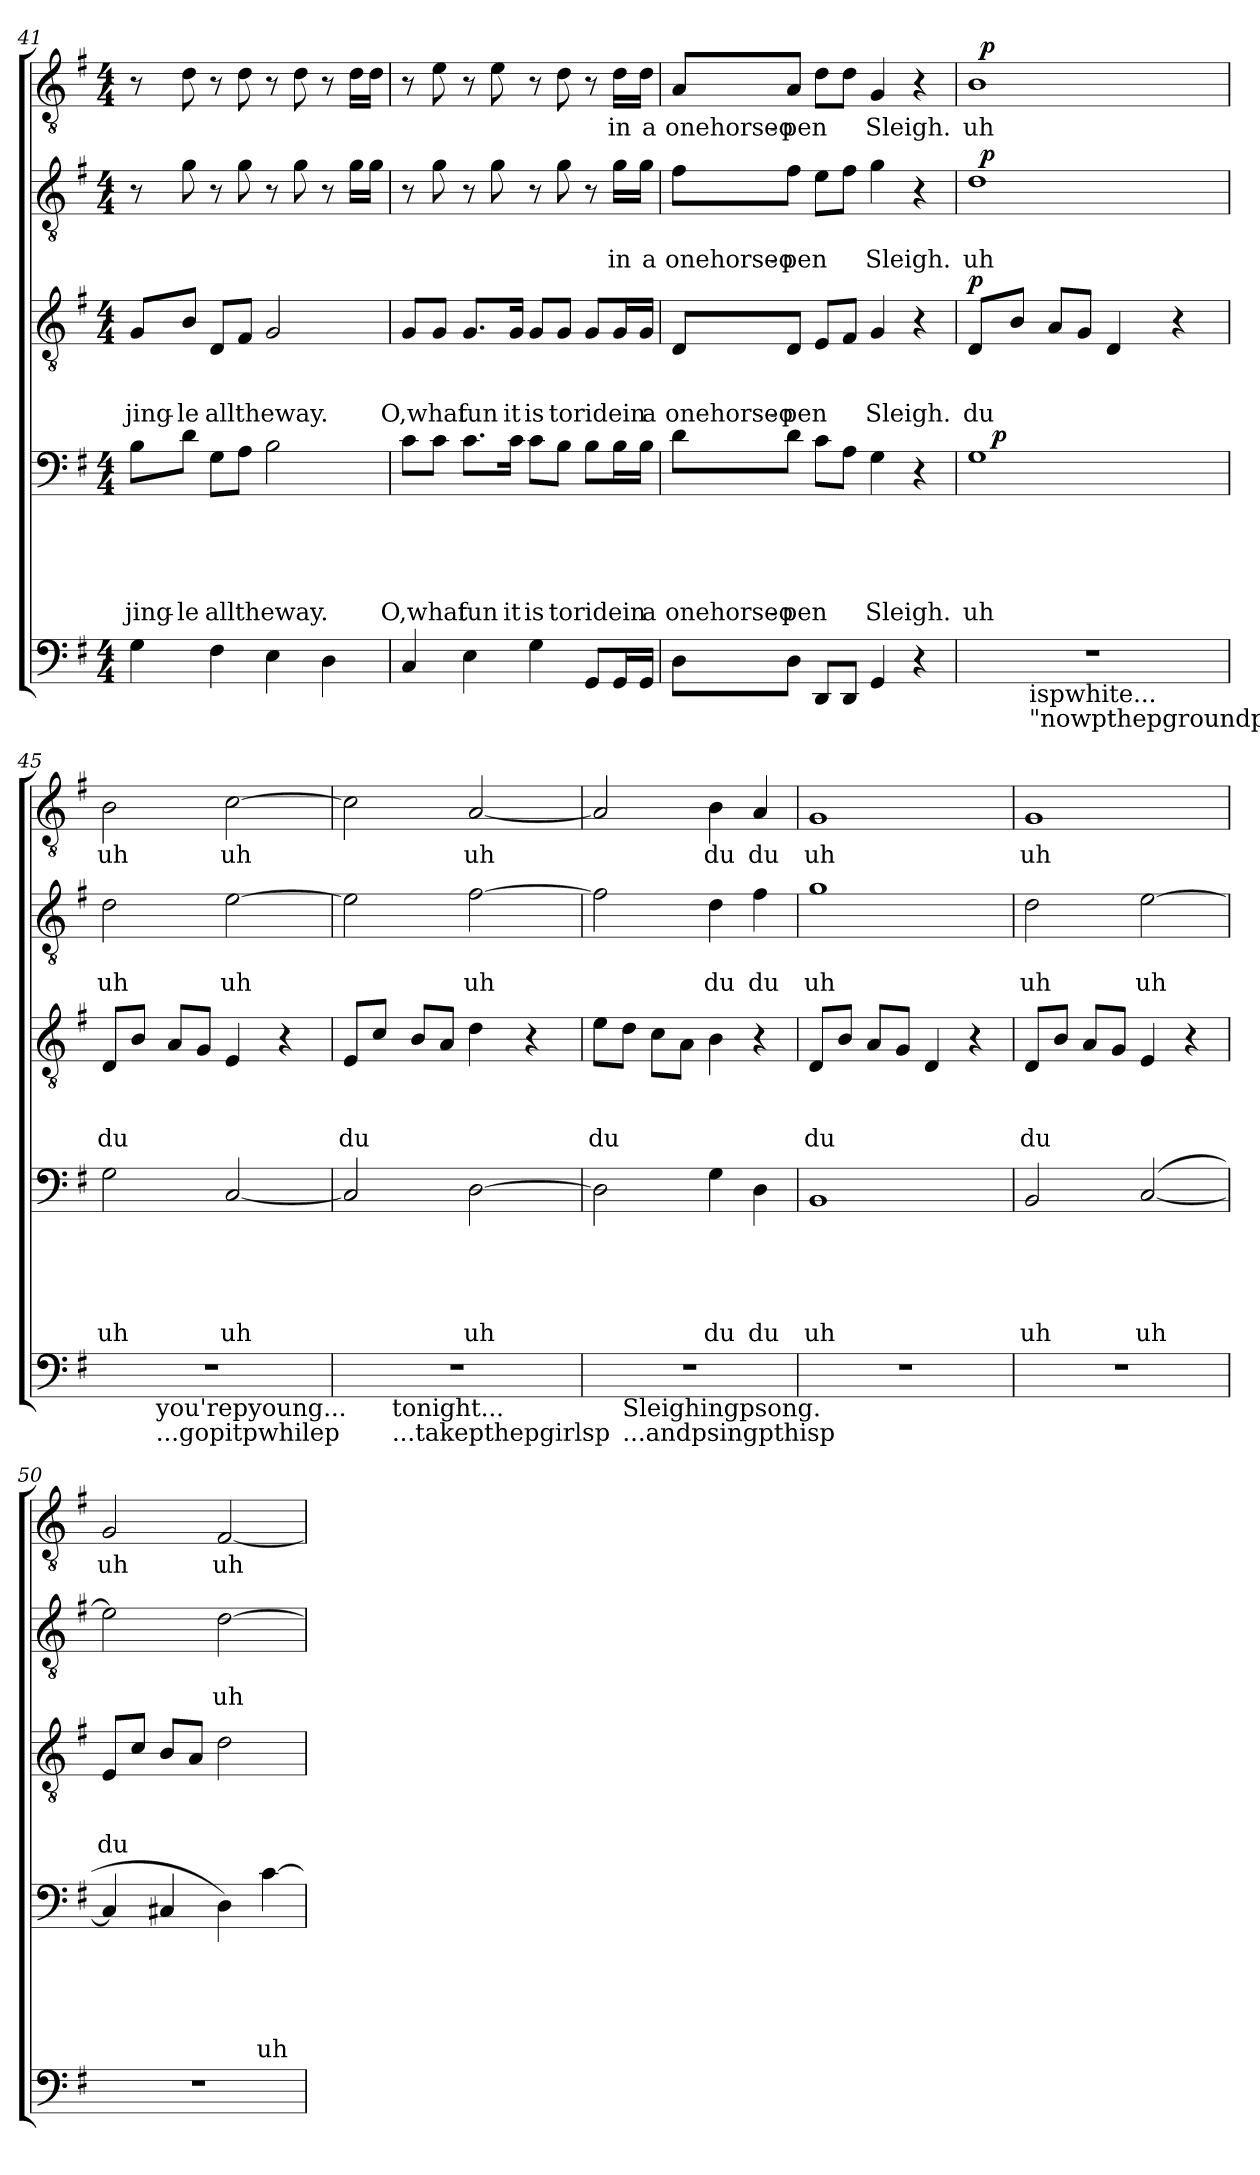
**kern	**text	**kern	**text	**text	**text	**text	**text	**dynam	**kern	**text	**text	**text	**dynam	**kern	**text	**text	**dynam	**kern	**text	**dynam
*part5	*part5	*part4	*part4	*part4	*part4	*part4	*part4	*part4	*part3	*part3	*part3	*part3	*part3	*part2	*part2	*part2	*part2	*part1	*part1	*part1
*staff5	*staff5	*staff4	*staff4	*staff4	*staff4	*staff4	*staff4	*staff4	*staff3	*staff3	*staff3	*staff3	*staff3	*staff2	*staff2	*staff2	*staff2	*staff1	*staff1	*staff1
*clefF4	*	*clefF4	*	*	*	*	*	*	*clefGv2	*	*	*	*	*clefGv2	*	*	*	*clefGv2	*	*
*k[f#]	*	*k[f#]	*	*	*	*	*	*	*k[f#]	*	*	*	*	*k[f#]	*	*	*	*k[f#]	*	*
*G:	*	*G:	*	*	*	*	*	*	*G:	*	*	*	*	*G:	*	*	*	*G:	*	*
*M4/4	*	*M4/4	*	*	*	*	*	*	*M4/4	*	*	*	*	*M4/4	*	*	*	*M4/4	*	*
=41	=41	=41	=41	=41	=41	=41	=41	=41	=41	=41	=41	=41	=41	=41	=41	=41	=41	=41	=41	=41
!	!	!	!	!	!	!	!LO:LY:b	!	!	!	!	!LO:LY:b	!	!	!	!	!	!	!	!
4G\	.	8B\L	.	.	.	.	jing-	.	8G/L	.	.	jing-	.	8r	.	.	.	8r	.	.
!	!	!	!	!	!	!	!LO:LY:b:rj	!	!	!	!	!LO:LY:b:rj	!	!	!	!	!	!	!	!
.	.	8d\J	.	.	.	.	-le	.	8B/J	.	.	-le	.	8g\	.	.	.	8d\	.	.
!	!	!	!	!	!	!	!LO:LY:b	!	!	!	!	!LO:LY:b	!	!	!	!	!	!	!	!
4F#\	.	8G\L	.	.	.	.	alltheway.	.	8D/L	.	.	alltheway.	.	8r	.	.	.	8r	.	.
.	.	8A\J	.	.	.	.	.	.	8F#/J	.	.	.	.	8g\	.	.	.	8d\	.	.
4E\	.	2B\	.	.	.	.	.	.	2G/	.	.	.	.	8r	.	.	.	8r	.	.
.	.	.	.	.	.	.	.	.	.	.	.	.	.	8g\	.	.	.	8d\	.	.
4D\	.	.	.	.	.	.	.	.	.	.	.	.	.	8r	.	.	.	8r	.	.
.	.	.	.	.	.	.	.	.	.	.	.	.	.	16g\LL	.	.	.	16d\LL	.	.
.	.	.	.	.	.	.	.	.	.	.	.	.	.	16g\JJ	.	.	.	16d\JJ	.	.
=42	=42	=42	=42	=42	=42	=42	=42	=42	=42	=42	=42	=42	=42	=42	=42	=42	=42	=42	=42	=42
!	!	!	!	!	!	!	!LO:LY:b	!	!	!	!	!LO:LY:b	!	!	!	!	!	!	!	!
4C/	.	8c\L	.	.	.	.	O,what	.	8G/L	.	.	O,what	.	8r	.	.	.	8r	.	.
.	.	8c\J	.	.	.	.	.	.	8G/J	.	.	.	.	8g\	.	.	.	8e\	.	.
!	!	!	!	!	!	!	!LO:LY:b	!	!	!	!	!LO:LY:b	!	!	!	!	!	!	!	!
4E\	.	8.c\L	.	.	.	.	fun	.	8.G/L	.	.	fun	.	8r	.	.	.	8r	.	.
.	.	.	.	.	.	.	.	.	.	.	.	.	.	8g\	.	.	.	8e\	.	.
!	!	!	!	!	!	!	!LO:LY:b	!	!	!	!	!LO:LY:b	!	!	!	!	!	!	!	!
.	.	16c\Jk	.	.	.	.	it	.	16G/Jk	.	.	it	.	.	.	.	.	.	.	.
!	!	!	!	!	!	!	!LO:LY:b	!	!	!	!	!LO:LY:b	!	!	!	!	!	!	!	!
4G\	.	8c\L	.	.	.	.	is	.	8G/L	.	.	is	.	8r	.	.	.	8r	.	.
!	!	!	!	!	!	!	!LO:LY:b	!	!	!	!	!LO:LY:b	!	!	!	!	!	!	!	!
.	.	8B\J	.	.	.	.	toridein	.	8G/J	.	.	toridein	.	8g\	.	.	.	8d\	.	.
8GG/L	.	8B\L	.	.	.	.	.	.	8G/L	.	.	.	.	8r	.	.	.	8r	.	.
!	!	!	!	!	!	!	!	!	!	!	!	!	!	!	!	!LO:LY:b	!	!	!LO:LY:b	!
16GG/L	.	16B\L	.	.	.	.	.	.	16G/L	.	.	.	.	16g\LL	.	in	.	16d\LL	in	.
!	!	!	!	!	!	!	!LO:LY:b	!	!	!	!	!LO:LY:b	!	!	!	!LO:LY:b	!	!	!LO:LY:b	!
16GG/JJ	.	16B\JJ	.	.	.	.	a	.	16G/JJ	.	.	a	.	16g\JJ	.	a	.	16d\JJ	a	.
=43	=43	=43	=43	=43	=43	=43	=43	=43	=43	=43	=43	=43	=43	=43	=43	=43	=43	=43	=43	=43
!	!	!	!	!	!	!	!LO:LY:b	!	!	!	!	!LO:LY:b	!	!	!	!LO:LY:b	!	!	!LO:LY:b	!
8D\L	.	8d\L	.	.	.	.	onehorseo-	.	8D/L	.	.	onehorseo-	.	8f#\L	.	onehorseo-	.	8A/L	onehorseo-	.
!	!	!	!	!	!	!	!LO:LY:b	!	!	!	!	!LO:LY:b	!	!	!	!LO:LY:b	!	!	!LO:LY:b	!
8D\J	.	8d\J	.	.	.	.	-pen	.	8D/J	.	.	-pen	.	8f#\J	.	-pen	.	8A/J	-pen	.
8DD/L	.	8c\L	.	.	.	.	.	.	8E/L	.	.	.	.	8e\L	.	.	.	8d\L	.	.
8DD/J	.	8A\J	.	.	.	.	.	.	8F#/J	.	.	.	.	8f#\J	.	.	.	8d\J	.	.
!	!	!	!	!	!	!	!LO:LY:b	!	!	!	!	!LO:LY:b	!	!	!	!LO:LY:b	!	!	!LO:LY:b	!
4GG/	.	4G\	.	.	.	.	Sleigh.	.	4G/	.	.	Sleigh.	.	4g\	.	Sleigh.	.	4G/	Sleigh.	.
4r	.	4r	.	.	.	.	.	.	4r	.	.	.	.	4r	.	.	.	4r	.	.
!!LO:PB:g=z
=44	=44	=44	=44	=44	=44	=44	=44	=44	=44	=44	=44	=44	=44	=44	=44	=44	=44	=44	=44	=44
!	!	!	!	!	!	!	!LO:LY:b	!	!	!	!	!LO:LY:b	!LO:DY:a	!	!	!LO:LY:b	!	!	!LO:LY:b	!
*^	*	*^	*	*	*	*	*	*	*	*	*	*	*	*^	*	*	*	*^	*	*
1r	8.ryy	.	1G	16ryy	.	.	.	.	uh	.	8D/L	.	.	du	p	1d	32ryy	.	uh	.	1B	32ryy	uh	.
!	!	!	!	!	!	!	!	!	!	!	!	!	!	!	!	!	!	!	!	!LO:DY:b	!	!	!	!LO:DY:b
.	.	.	.	.	.	.	.	.	.	.	.	.	.	.	.	.	2ryy	.	.	p	.	2ryy	.	p
!	!	!	!	!	!	!	!	!	!	!LO:DY:a	!	!	!	!	!	!	!	!	!	!	!	!	!	!
.	.	.	.	2...ryy	.	.	.	.	.	p	.	.	.	.	.	.	.	.	.	.	.	.	.	.
.	.	.	.	.	.	.	.	.	.	.	8B/J	.	.	.	.	.	.	.	.	.	.	.	.	.
!	!LO:TX:b:t=ispwhite...	!	!	!	!	!	!	!	!	!	!	!	!	!	!	!	!	!	!	!	!	!	!	!
!	!LO:TX:b:t="nowpthepgroundp	!	!	!	!	!	!	!	!	!	!	!	!	!	!	!	!	!	!	!	!	!	!	!
.	2ryy	.	.	.	.	.	.	.	.	.	.	.	.	.	.	.	.	.	.	.	.	.	.	.
.	.	.	.	.	.	.	.	.	.	.	8A/L	.	.	.	.	.	.	.	.	.	.	.	.	.
.	.	.	.	.	.	.	.	.	.	.	8G/J	.	.	.	.	.	.	.	.	.	.	.	.	.
.	.	.	.	.	.	.	.	.	.	.	4D/	.	.	.	.	.	.	.	.	.	.	.	.	.
.	.	.	.	.	.	.	.	.	.	.	.	.	.	.	.	.	4...ryy	.	.	.	.	4...ryy	.	.
.	4ryy	.	.	.	.	.	.	.	.	.	.	.	.	.	.	.	.	.	.	.	.	.	.	.
.	.	.	.	.	.	.	.	.	.	.	4r	.	.	.	.	.	.	.	.	.	.	.	.	.
.	16ryy	.	.	.	.	.	.	.	.	.	.	.	.	.	.	.	.	.	.	.	.	.	.	.
=45	=45	=45	=45	=45	=45	=45	=45	=45	=45	=45	=45	=45	=45	=45	=45	=45	=45	=45	=45	=45	=45	=45	=45	=45
!	!	!	!	!	!	!	!	!	!LO:LY:b	!	!	!	!	!LO:LY:b	!	!	!	!	!LO:LY:b	!	!	!	!LO:LY:b	!
*	*	*	*	*	*	*	*	*	*	*	*	*	*	*	*	*v	*v	*	*	*	*	*	*	*
*	*	*	*v	*v	*	*	*	*	*	*	*	*	*	*	*	*	*	*	*	*v	*v	*	*
1r	8..ryy	.	2G\	.	.	.	.	uh	.	8D/L	.	.	du	.	2d\	.	uh	.	2B\	uh	.
.	.	.	.	.	.	.	.	.	.	8B/J	.	.	.	.	.	.	.	.	.	.	.
!	!LO:TX:b:t=you'repyoung...	!	!	!	!	!	!	!	!	!	!	!	!	!	!	!	!	!	!	!	!
!	!LO:TX:b:t=...gopitpwhilep	!	!	!	!	!	!	!	!	!	!	!	!	!	!	!	!	!	!	!	!
.	2ryy	.	.	.	.	.	.	.	.	.	.	.	.	.	.	.	.	.	.	.	.
.	.	.	.	.	.	.	.	.	.	8A/L	.	.	.	.	.	.	.	.	.	.	.
.	.	.	.	.	.	.	.	.	.	8G/J	.	.	.	.	.	.	.	.	.	.	.
!	!	!	!	!	!	!	!	!LO:LY:b	!	!	!	!	!	!	!	!	!LO:LY:b	!	!	!LO:LY:b	!
.	.	.	[<2C/	.	.	.	.	uh	.	4E/	.	.	.	.	[>2e\	.	uh	.	[>2c\	uh	.
.	4ryy	.	.	.	.	.	.	.	.	.	.	.	.	.	.	.	.	.	.	.	.
.	.	.	.	.	.	.	.	.	.	4r	.	.	.	.	.	.	.	.	.	.	.
.	32ryy	.	.	.	.	.	.	.	.	.	.	.	.	.	.	.	.	.	.	.	.
=46	=46	=46	=46	=46	=46	=46	=46	=46	=46	=46	=46	=46	=46	=46	=46	=46	=46	=46	=46	=46	=46
!	!	!	!	!	!	!	!	!	!	!	!	!	!LO:LY:b	!	!	!	!	!	!	!	!
1r	8.ryy	.	2C/]	.	.	.	.	.	.	8E/L	.	.	du	.	2e\]	.	.	.	2c\]	.	.
.	.	.	.	.	.	.	.	.	.	8c/J	.	.	.	.	.	.	.	.	.	.	.
!	!LO:TX:b:t=tonight...	!	!	!	!	!	!	!	!	!	!	!	!	!	!	!	!	!	!	!	!
!	!LO:TX:b:t=...takepthepgirlsp	!	!	!	!	!	!	!	!	!	!	!	!	!	!	!	!	!	!	!	!
.	2ryy	.	.	.	.	.	.	.	.	.	.	.	.	.	.	.	.	.	.	.	.
.	.	.	.	.	.	.	.	.	.	8B/L	.	.	.	.	.	.	.	.	.	.	.
.	.	.	.	.	.	.	.	.	.	8A/J	.	.	.	.	.	.	.	.	.	.	.
!	!	!	!	!	!	!	!	!LO:LY:b	!	!	!	!	!	!	!	!	!LO:LY:b	!	!	!LO:LY:b	!
.	.	.	[>2D\	.	.	.	.	uh	.	4d\	.	.	.	.	[>2f#\	.	uh	.	[<2A/	uh	.
.	4ryy	.	.	.	.	.	.	.	.	.	.	.	.	.	.	.	.	.	.	.	.
.	.	.	.	.	.	.	.	.	.	4r	.	.	.	.	.	.	.	.	.	.	.
.	16ryy	.	.	.	.	.	.	.	.	.	.	.	.	.	.	.	.	.	.	.	.
=47	=47	=47	=47	=47	=47	=47	=47	=47	=47	=47	=47	=47	=47	=47	=47	=47	=47	=47	=47	=47	=47
!	!	!	!	!	!	!	!	!	!	!	!	!	!LO:LY:b	!	!	!	!	!	!	!	!
1r	8ryy	.	2D\]	.	.	.	.	.	.	8e\L	.	.	du	.	2f#\]	.	.	.	2A/]	.	.
!	!LO:TX:b:t=Sleighingpsong.	!	!	!	!	!	!	!	!	!	!	!	!	!	!	!	!	!	!	!	!
!	!LO:TX:b:t=...andpsingpthisp	!	!	!	!	!	!	!	!	!	!	!	!	!	!	!	!	!	!	!	!
.	2..ryy	.	.	.	.	.	.	.	.	8d\J	.	.	.	.	.	.	.	.	.	.	.
.	.	.	.	.	.	.	.	.	.	8c\L	.	.	.	.	.	.	.	.	.	.	.
.	.	.	.	.	.	.	.	.	.	8A\J	.	.	.	.	.	.	.	.	.	.	.
!	!	!	!	!	!	!	!	!LO:LY:b	!	!	!	!	!	!	!	!	!LO:LY:b	!	!	!LO:LY:b	!
.	.	.	4G\	.	.	.	.	du	.	4B\	.	.	.	.	4d\	.	du	.	4B\	du	.
!	!	!	!	!	!	!	!	!LO:LY:b	!	!	!	!	!	!	!	!	!LO:LY:b	!	!	!LO:LY:b	!
.	.	.	4D\	.	.	.	.	du	.	4r	.	.	.	.	4f#\	.	du	.	4A/	du	.
!!LO:LB:g=z
=48	=48	=48	=48	=48	=48	=48	=48	=48	=48	=48	=48	=48	=48	=48	=48	=48	=48	=48	=48	=48	=48
!	!	!	!	!	!	!	!	!LO:LY:b	!	!	!	!	!LO:LY:b	!	!	!	!LO:LY:b	!	!	!LO:LY:b	!
*v	*v	*	*	*	*	*	*	*	*	*	*	*	*	*	*	*	*	*	*	*	*
1r	.	1BB	.	.	.	.	uh	.	8D/L	.	.	du	.	1g	.	uh	.	1G	uh	.
.	.	.	.	.	.	.	.	.	8B/J	.	.	.	.	.	.	.	.	.	.	.
.	.	.	.	.	.	.	.	.	8A/L	.	.	.	.	.	.	.	.	.	.	.
.	.	.	.	.	.	.	.	.	8G/J	.	.	.	.	.	.	.	.	.	.	.
.	.	.	.	.	.	.	.	.	4D/	.	.	.	.	.	.	.	.	.	.	.
.	.	.	.	.	.	.	.	.	4r	.	.	.	.	.	.	.	.	.	.	.
=49	=49	=49	=49	=49	=49	=49	=49	=49	=49	=49	=49	=49	=49	=49	=49	=49	=49	=49	=49	=49
!	!	!	!	!	!	!	!LO:LY:b	!	!	!	!	!LO:LY:b	!	!	!	!LO:LY:b	!	!	!LO:LY:b	!
1r	.	2BB/	.	.	.	.	uh	.	8D/L	.	.	du	.	2d\	.	uh	.	1G	uh	.
.	.	.	.	.	.	.	.	.	8B/J	.	.	.	.	.	.	.	.	.	.	.
.	.	.	.	.	.	.	.	.	8A/L	.	.	.	.	.	.	.	.	.	.	.
.	.	.	.	.	.	.	.	.	8G/J	.	.	.	.	.	.	.	.	.	.	.
!	!	!	!	!	!	!	!LO:LY:b	!	!	!	!	!	!	!	!	!LO:LY:b	!	!	!	!
.	.	(<[<2C/	.	.	.	.	uh	.	4E/	.	.	.	.	[>2e\	.	uh	.	.	.	.
.	.	.	.	.	.	.	.	.	4r	.	.	.	.	.	.	.	.	.	.	.
=50	=50	=50	=50	=50	=50	=50	=50	=50	=50	=50	=50	=50	=50	=50	=50	=50	=50	=50	=50	=50
!	!	!	!	!	!	!	!	!	!	!	!	!LO:LY:b	!	!	!	!	!	!	!LO:LY:b	!
1r	.	4C/]	.	.	.	.	.	.	8E/L	.	.	du	.	2e\]	.	.	.	2G/	uh	.
.	.	.	.	.	.	.	.	.	8c/J	.	.	.	.	.	.	.	.	.	.	.
.	.	4C#X/	.	.	.	.	.	.	8B/L	.	.	.	.	.	.	.	.	.	.	.
.	.	.	.	.	.	.	.	.	8A/J	.	.	.	.	.	.	.	.	.	.	.
!	!	!	!	!	!	!	!	!	!	!	!	!	!	!	!	!LO:LY:b	!	!	!LO:LY:b	!
.	.	4D\)	.	.	.	.	.	.	2d\	.	.	.	.	[>2d\	.	uh	.	[<2F#/	uh	.
!	!	!	!	!	!	!	!LO:LY:b	!	!	!	!	!	!	!	!	!	!	!	!	!
.	.	[>4c\	.	.	.	.	uh	.	.	.	.	.	.	.	.	.	.	.	.	.
=	=	=	=	=	=	=	=	=	=	=	=	=	=	=	=	=	=	=	=	=
*-	*-	*-	*-	*-	*-	*-	*-	*-	*-	*-	*-	*-	*-	*-	*-	*-	*-	*-	*-	*-
